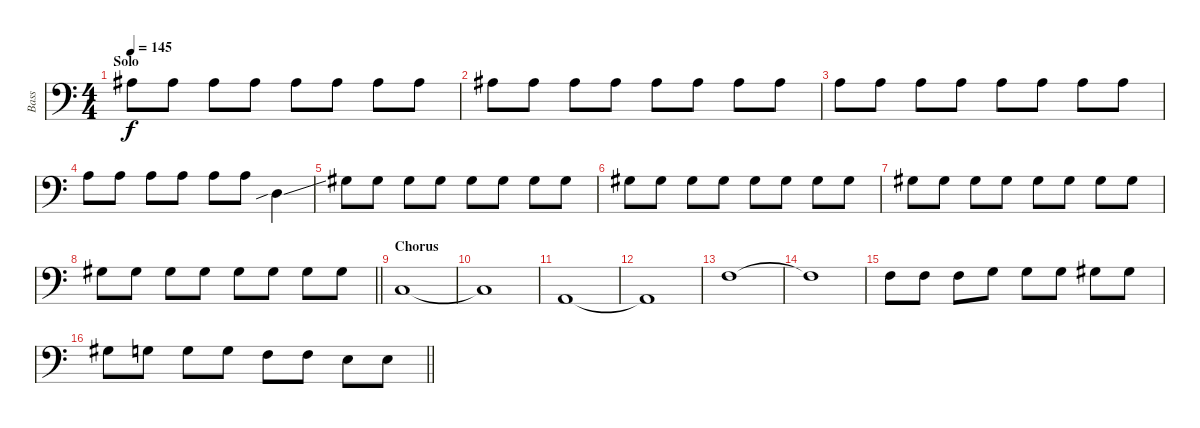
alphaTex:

\track ("Bass" "Bass") {instrument electricbassfinger}
\staff {score}
\tuning (G2 D2 A1 E1) {hide}
\ts (4 4)
\section ("" "Solo")
\tempo 145
\clef f4
\ks c
3.1.8{dy f} 3.1.8 3.1.8 3.1.8 3.1.8 3.1.8 3.1.8 3.1.8 |
3.1.8 3.1.8 3.1.8 3.1.8 3.1.8 3.1.8 3.1.8 3.1.8 |
2.1.8 2.1.8 2.1.8 2.1.8 2.1.8 2.1.8 2.1.8 2.1.8 |
2.1.8 2.1.8 2.1.8 2.1.8 2.1.8 2.1.8 0.2{sib ss}.4 |
6.2.8 6.2.8 6.2.8 6.2.8 6.2.8 6.2.8 6.2.8 6.2.8 |
6.2.8 6.2.8 6.2.8 6.2.8 6.2.8 6.2.8 6.2.8 6.2.8 |
6.2.8 6.2.8 6.2.8 6.2.8 6.2.8 6.2.8 6.2.8 6.2.8 |
\barLineRight lightlight
6.2.8 6.2.8 6.2.8 6.2.8 6.2.8 6.2.8 6.2.8 6.2.8 |
\section ("" "Chorus")
3.3.1 |
3.3{t}.1 |
0.3.1 |
0.3{t}.1 |
3.2.1 |
3.2{t}.1 |
3.2.8 3.2.8 3.2.8 5.2.8 5.2.8 5.2.8 6.2.8 6.2.8 |
\barLineRight lightlight
6.2.8 5.2.8 5.2.8 5.2.8 3.2.8 3.2.8 2.2.8 2.2.8
